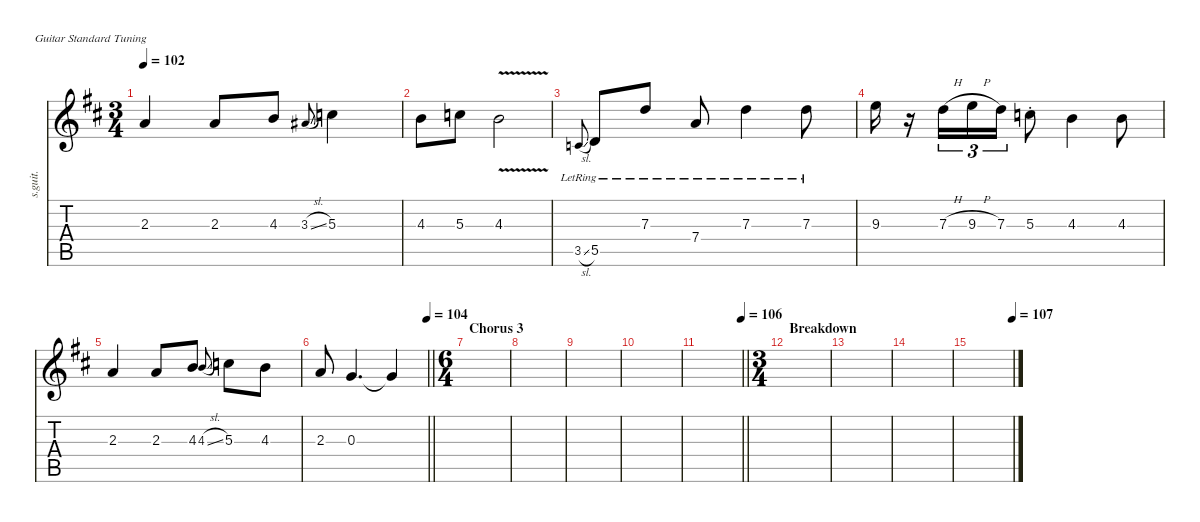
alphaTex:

\defaultSystemsLayout 4
\hideDynamics
\bracketExtendMode nobrackets
\otherSystemsTrackNameOrientation horizontal
\track ("James Hetfield (Acoustic)" "s.guit.") {defaultSystemsLayout 32 instrument acousticguitarsteel}
\staff {score tabs}
\tuning (E4 B3 G3 D3 A2 E2)
\ts (3 4)
\tempo 102
\clef g2
\ks bminor
2.3{acc forcenatural}.4{dy f beam Up} 2.3{acc forcenatural}.8{beam Up} 4.3{acc forcenatural}.8{beam Up} 3.3{sl acc #}.8{gr onbeat dy mf beam Up} 5.3{acc forcenatural}.4{dy f beam Down} |
4.3{acc forcenatural}.8{beam Down} 5.3{acc forcenatural}.8{beam Down} 4.3{v acc forcenatural}.2{beam Down} |
3.5{sl lr acc forcenatural}.8{gr onbeat dy mf beam Up} 5.5{lr acc forcenatural}.8{dy f beam Up} 7.3{lr acc forcenatural}.8{beam Up} 7.4{lr acc forcenatural}.8{beam Up} 7.3{lr acc forcenatural}.4{beam Down} 7.3{lr acc forcenatural}.8{beam Down} |
9.3{acc forcenatural}.16{beam Down} r.16{beam Down} 7.3{h acc forcenatural}.16{tu (3 2) beam Down} 9.3{h acc forcenatural}.16{tu (3 2) beam Down} 7.3{acc forcenatural}.16{tu (3 2) beam Down} 5.3{st acc forcenatural}.8{beam Down} 4.3{acc forcenatural}.4{beam Down} 4.3{acc forcenatural}.8{beam Down} |
2.3{acc forcenatural}.4{beam Up} 2.3{acc forcenatural}.8{beam Up} 4.3{acc forcenatural}.8{beam Up} 4.3{sl acc forcenatural}.8{gr onbeat dy mf beam Up} 5.3{acc forcenatural}.8{dy f beam Down} 4.3{acc forcenatural}.8{beam Down} |
\tempo (104 1)
\barLineRight lightlight
2.3{acc forcenatural}.8{beam Up} 0.3{acc forcenatural}.4{d beam Up} 0.3{t acc forcenatural}.4{beam Up} |
\ts (6 4)
\beaming (8 6 6)
\section ("" "Chorus 3")
|
|
|
|
\tempo (106 1)
\barLineRight lightlight
|
\ts (3 4)
\beaming (8 2 2 2)
\section ("" "Breakdown")
|
|
|
\tempo (107 1)
